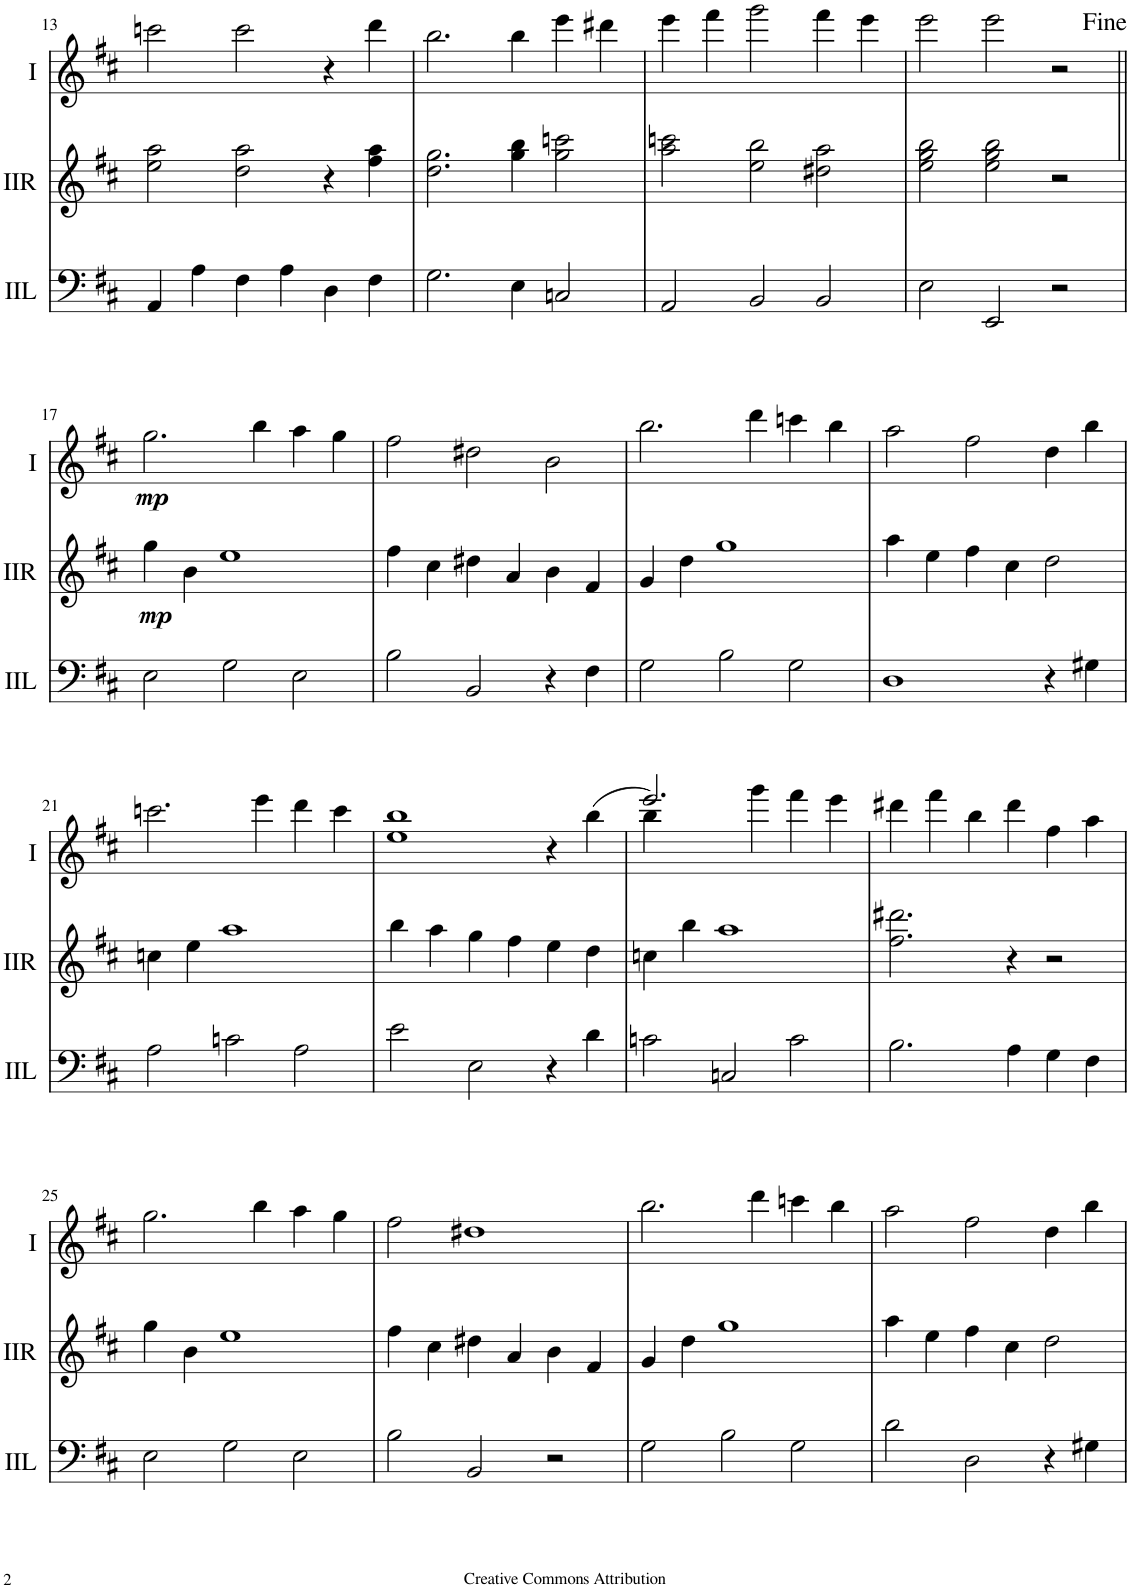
**kern	**kern	**dynam	**kern	**dynam
*part3	*part2	*part2	*part1	*part1
*staff3	*staff2	*staff2	*staff1	*staff1
*I"Acc. 2L	*I"Acc. 2R	*	*I"Acc. 1	*
!!LO:PB:g=z
*clefF4	*clefG2	*	*clefG2	*
*Trd7c12	*	*	*	*
*k[f#c#]	*k[f#c#]	*	*k[f#c#]	*
*M3/2	*M3/2	*	*M3/2	*
=13	=13	=13	=13	=13
4AA/	2e\ 2a\	.	2ccn\	.
4A\	.	.	.	.
4F#\	2d\ 2a\	.	2cc\	.
4A\	.	.	.	.
4D\	4r	.	4r	.
4F#\	4f#\ 4a\	.	4dd\	.
=14	=14	=14	=14	=14
2.G\	2.d\ 2.g\	.	2.b\	.
4E\	4g\ 4b\	.	4b\	.
2Cn/	2g\ 2ccn\	.	4ee\	.
.	.	.	4dd#X\	.
=15	=15	=15	=15	=15
2AA/	2a\ 2ccn\	.	4ee\	.
.	.	.	4ff#\	.
2BB/	2e\ 2b\	.	2gg\	.
2BB/	2d#X\ 2a\	.	4ff#\	.
.	.	.	4ee\	.
=16	=16	=16	=16	=16
2E\	2e\ 2g\ 2b\	.	2ee\	.
2EE/	2e\ 2g\ 2b\	.	2ee\	.
2r	2r	.	2r	.
!!LO:LB:g=z
=17||	=17||	=17||	=17||	=17||
!	!	!LO:DY:b	!	!LO:DY:b
2E\	4g\	mp	2.g\	mp
.	4B\	.	.	.
2G\	1e	.	.	.
.	.	.	4b\	.
2E\	.	.	4a\	.
.	.	.	4g\	.
=18	=18	=18	=18	=18
2B\	4f#\	.	2f#\	.
.	4c#\	.	.	.
2BB/	4d#X\	.	2d#X\	.
.	4A/	.	.	.
4r	4B\	.	2B\	.
4F#\	4F#/	.	.	.
=19	=19	=19	=19	=19
2G\	4G/	.	2.b\	.
.	4d\	.	.	.
2B\	1g	.	.	.
.	.	.	4dd\	.
2G\	.	.	4ccn\	.
.	.	.	4b\	.
=20	=20	=20	=20	=20
1D	4a\	.	2a\	.
.	4e\	.	.	.
.	4f#\	.	2f#\	.
.	4c#\	.	.	.
4r	2d\	.	4d\	.
4G#X\	.	.	4b\	.
!!LO:LB:g=z
=21	=21	=21	=21	=21
2A\	4cn\	.	2.ccn\	.
.	4e\	.	.	.
2cn\	1a	.	.	.
.	.	.	4ee\	.
2A\	.	.	4dd\	.
.	.	.	4cc\	.
=22	=22	=22	=22	=22
2e\	4b\	.	1e 1b	.
.	4a\	.	.	.
2E\	4g\	.	.	.
.	4f#\	.	.	.
4r	4e\	.	4r	.
4d\	4d\	.	(4b\	.
=23	=23	=23	=23	=23
*	*	*	*^	*
2cn\	4cn\	.	2.ee/)	4b\	.
.	4b\	.	.	4ryy	.
2Cn/	1a	.	.	1ryy	.
.	.	.	4gg\	.	.
2c\	.	.	4ff#\	.	.
.	.	.	4ee\	.	.
*	*	*	*v	*v	*
=24	=24	=24	=24	=24
2.B\	2.f#\ 2.dd#X\	.	4dd#X\	.
.	.	.	4ff#\	.
.	.	.	4b\	.
4A\	4r	.	4dd#\	.
4G\	2r	.	4f#\	.
4F#\	.	.	4a\	.
!!LO:LB:g=z
=25	=25	=25	=25	=25
2E\	4g\	.	2.g\	.
.	4B\	.	.	.
2G\	1e	.	.	.
.	.	.	4b\	.
2E\	.	.	4a\	.
.	.	.	4g\	.
=26	=26	=26	=26	=26
2B\	4f#\	.	2f#\	.
.	4c#\	.	.	.
2BB/	4d#X\	.	1d#X	.
.	4A/	.	.	.
2r	4B\	.	.	.
.	4F#/	.	.	.
=27	=27	=27	=27	=27
2G\	4G/	.	2.b\	.
.	4d\	.	.	.
2B\	1g	.	.	.
.	.	.	4dd\	.
2G\	.	.	4ccn\	.
.	.	.	4b\	.
=28	=28	=28	=28	=28
2d\	4a\	.	2a\	.
.	4e\	.	.	.
2D\	4f#\	.	2f#\	.
.	4c#\	.	.	.
4r	2d\	.	4d\	.
4G#X\	.	.	4b\	.
=	=	=	=	=
*-	*-	*-	*-	*-
